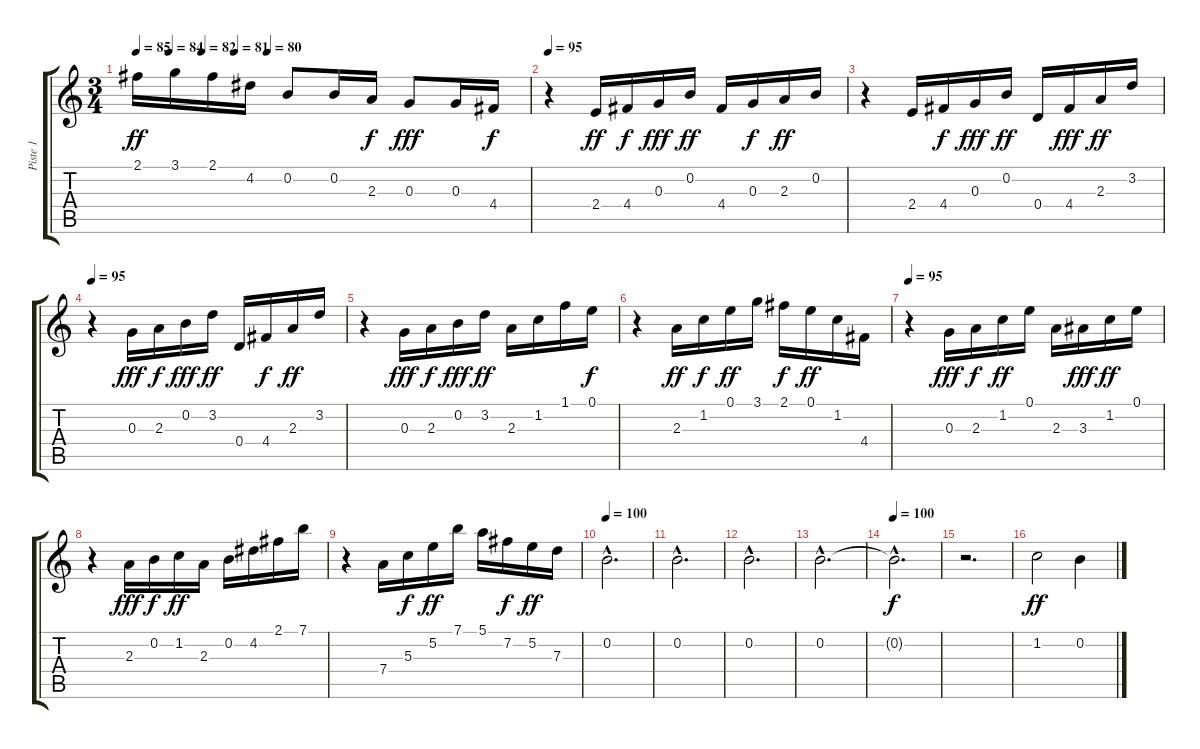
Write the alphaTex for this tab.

\track ("Piste 1" "Piste 1") {instrument acousticguitarnylon}
\staff {score tabs}
\tuning (E4 B3 G3 D3 A2 E2) {hide}
\ts (3 4)
\tempo 85
\tempo (84 0.08333333333333333)
\tempo (82 0.16666666666666666)
\tempo (81 0.25)
\tempo (80 0.3333333333333333)
\clef g2
\ks c
2.1.16{dy ff} 3.1.16 2.1.16 4.2.16 0.2.8 0.2.16 2.3.16{dy f} 0.3.8{dy fff} 0.3.16 4.4.16{dy f} |
\tempo 95
r.4 2.4.16{dy ff} 4.4.16{dy f} 0.3.16{dy fff} 0.2.16{dy ff} 4.4.16 0.3.16{dy f} 2.3.16{dy ff} 0.2.16 |
r.4 2.4.16 4.4.16{dy f} 0.3.16{dy fff} 0.2.16{dy ff} 0.4.16 4.4.16{dy fff} 2.3.16{dy ff} 3.2.16 |
\tempo 95
r.4 0.3.16{dy fff} 2.3.16{dy f} 0.2.16{dy fff} 3.2.16{dy ff} 0.4.16 4.4.16{dy f} 2.3.16{dy ff} 3.2.16 |
r.4 0.3.16{dy fff} 2.3.16{dy f} 0.2.16{dy fff} 3.2.16{dy ff} 2.3.16 1.2.16 1.1.16 0.1.16{dy f} |
r.4 2.3.16{dy ff} 1.2.16{dy f} 0.1.16{dy ff} 3.1.16 2.1.16{dy f} 0.1.16{dy ff} 1.2.16 4.4.16 |
\tempo 95
r.4 0.3.16{dy fff} 2.3.16{dy f} 1.2.16{dy ff} 0.1.16 2.3.16 3.3.16{dy fff} 1.2.16{dy ff} 0.1.16 |
r.4 2.3.16{dy fff} 0.2.16{dy f} 1.2.16{dy ff} 2.3.16 0.2.16 4.2.16 2.1.16 7.1.16 |
r.4 7.4.16 5.3.16{dy f} 5.2.16{dy ff} 7.1.16 5.1.16 7.2.16{dy f} 5.2.16{dy ff} 7.3.16 |
\tempo 100
0.2{hac}.2{d} |
0.2{hac}.2{d} |
0.2{hac}.2{d} |
0.2{hac}.2{d} |
\tempo 100
0.2{hac t}.2{d dy f} |
r.2{d} |
1.2.2{dy ff} 0.2.4
